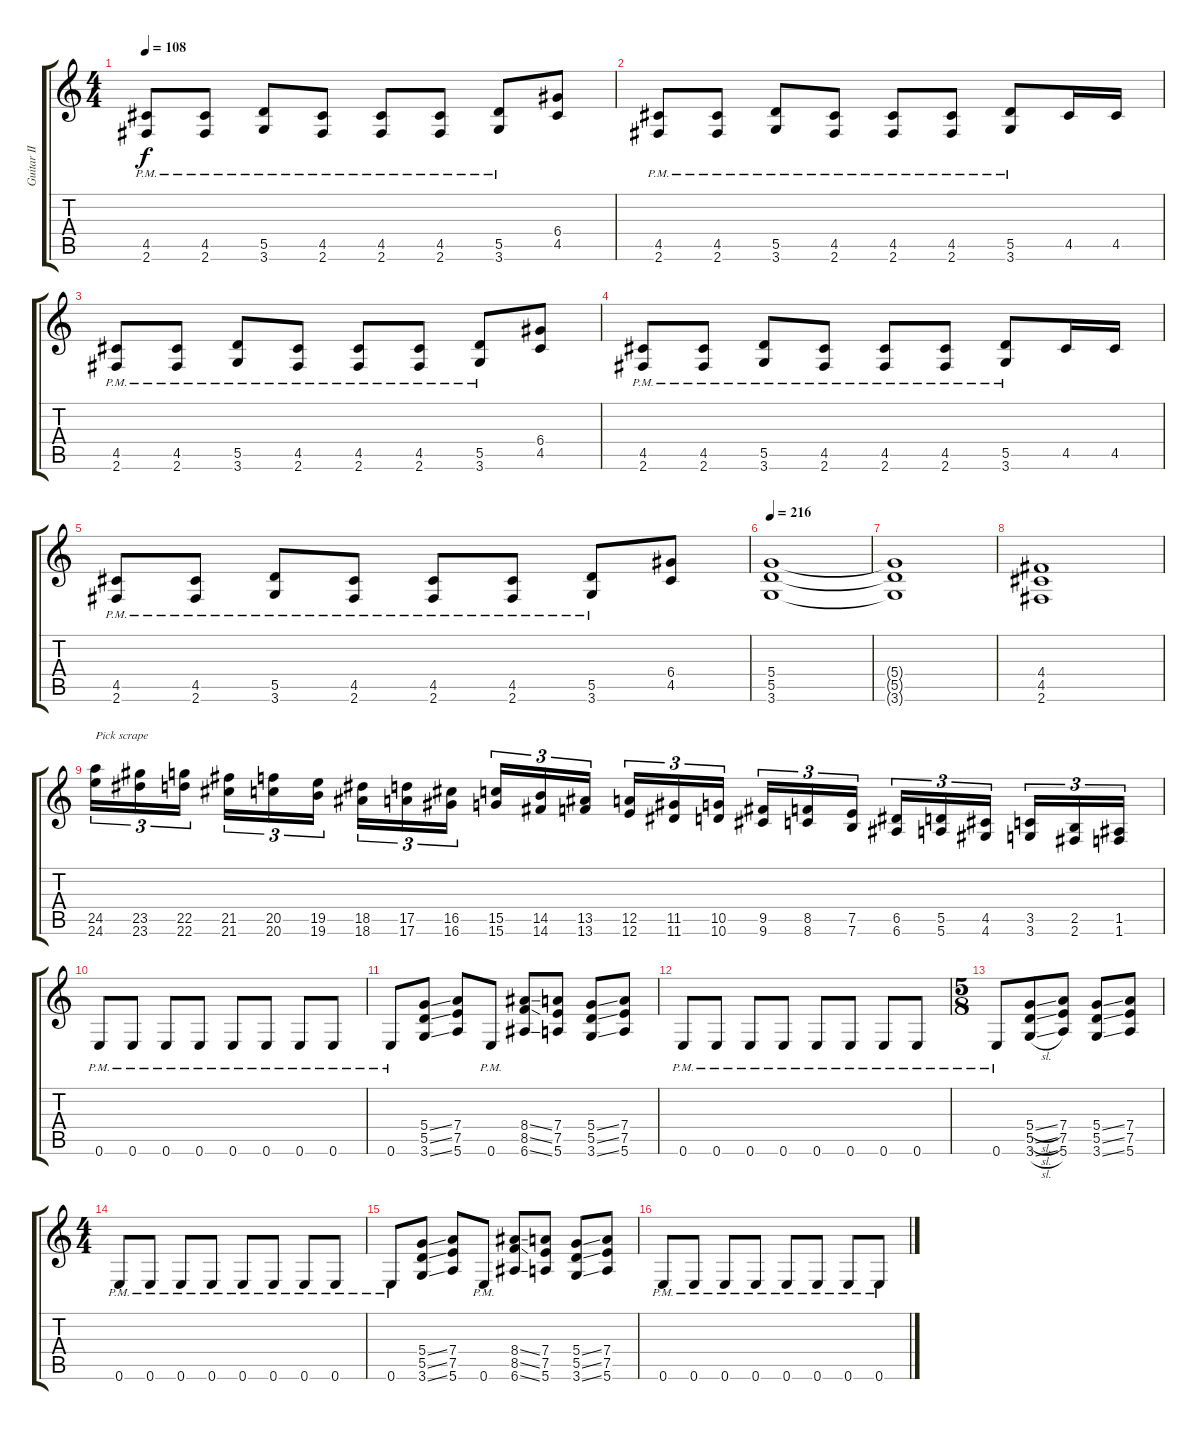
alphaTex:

\track ("Guitar II" "Guitar II") {instrument distortionguitar}
\staff {score tabs}
\tuning (E4 B3 G3 D3 A2 E2) {hide}
\ts (4 4)
\tempo 108
\clef g2
\ks c
(4.5{pm} 2.6{pm}).8{dy f} (4.5{pm} 2.6{pm}).8 (5.5{pm} 3.6{pm}).8 (4.5{pm} 2.6{pm}).8 (4.5{pm} 2.6{pm}).8 (4.5{pm} 2.6{pm}).8 (5.5{pm} 3.6{pm}).8 (6.4 4.5).8 |
(4.5{pm} 2.6{pm}).8 (4.5{pm} 2.6{pm}).8 (5.5{pm} 3.6{pm}).8 (4.5{pm} 2.6{pm}).8 (4.5{pm} 2.6{pm}).8 (4.5{pm} 2.6{pm}).8 (5.5{pm} 3.6{pm}).8 4.5.16 4.5.16 |
(4.5{pm} 2.6{pm}).8 (4.5{pm} 2.6{pm}).8 (5.5{pm} 3.6{pm}).8 (4.5{pm} 2.6{pm}).8 (4.5{pm} 2.6{pm}).8 (4.5{pm} 2.6{pm}).8 (5.5{pm} 3.6{pm}).8 (6.4 4.5).8 |
(4.5{pm} 2.6{pm}).8 (4.5{pm} 2.6{pm}).8 (5.5{pm} 3.6{pm}).8 (4.5{pm} 2.6{pm}).8 (4.5{pm} 2.6{pm}).8 (4.5{pm} 2.6{pm}).8 (5.5{pm} 3.6{pm}).8 4.5.16 4.5.16 |
(4.5{pm} 2.6{pm}).8 (4.5{pm} 2.6{pm}).8 (5.5{pm} 3.6{pm}).8 (4.5{pm} 2.6{pm}).8 (4.5{pm} 2.6{pm}).8 (4.5{pm} 2.6{pm}).8 (5.5{pm} 3.6{pm}).8 (6.4 4.5).8 |
\tempo 216
(5.4 5.5 3.6).1 |
(5.4{t} 5.5{t} 3.6{t}).1 |
(4.4 4.5 2.6).1 |
(24.5 24.6).16{tu (3 2) txt "Pick scrape" instrument guitarfretnoise} (23.5 23.6).16{tu (3 2)} (22.5 22.6).16{tu (3 2) beam splitsecondary} (21.5 21.6).16{tu (3 2)} (20.5 20.6).16{tu (3 2)} (19.5 19.6).16{tu (3 2)} (18.5 18.6).16{tu (3 2)} (17.5 17.6).16{tu (3 2)} (16.5 16.6).16{tu (3 2) beam splitsecondary} (15.5 15.6).16{tu (3 2)} (14.5 14.6).16{tu (3 2)} (13.5 13.6).16{tu (3 2)} (12.5 12.6).16{tu (3 2)} (11.5 11.6).16{tu (3 2)} (10.5 10.6).16{tu (3 2) beam splitsecondary} (9.5 9.6).16{tu (3 2)} (8.5 8.6).16{tu (3 2)} (7.5 7.6).16{tu (3 2)} (6.5 6.6).16{tu (3 2)} (5.5 5.6).16{tu (3 2)} (4.5 4.6).16{tu (3 2) beam splitsecondary} (3.5 3.6).16{tu (3 2)} (2.5 2.6).16{tu (3 2)} (1.5 1.6).16{tu (3 2)} |
0.6{pm}.8{volume 14 instrument distortionguitar} 0.6{pm}.8 0.6{pm}.8 0.6{pm}.8 0.6{pm}.8 0.6{pm}.8 0.6{pm}.8 0.6{pm}.8 |
0.6{pm}.8 (5.4{ss} 5.5{ss} 3.6{ss}).8 (7.4 7.5 5.6).8 0.6{pm}.8 (8.4{ss} 8.5{ss} 6.6{ss}).8 (7.4 7.5 5.6).8 (5.4{ss} 5.5{ss} 3.6{ss}).8 (7.4 7.5 5.6).8 |
0.6{pm}.8 0.6{pm}.8 0.6{pm}.8 0.6{pm}.8 0.6{pm}.8 0.6{pm}.8 0.6{pm}.8 0.6{pm}.8 |
\ts (5 8)
0.6{pm}.8 (5.4{sl} 5.5{sl} 3.6{sl}).8 (7.4 7.5 5.6).8 (5.4{ss} 5.5{ss} 3.6{ss}).8 (7.4 7.5 5.6).8 |
\ts (4 4)
0.6{pm}.8 0.6{pm}.8 0.6{pm}.8 0.6{pm}.8 0.6{pm}.8 0.6{pm}.8 0.6{pm}.8 0.6{pm}.8 |
0.6{pm}.8 (5.4{ss} 5.5{ss} 3.6{ss}).8 (7.4 7.5 5.6).8 0.6{pm}.8 (8.4{ss} 8.5{ss} 6.6{ss}).8 (7.4 7.5 5.6).8 (5.4{ss} 5.5{ss} 3.6{ss}).8 (7.4 7.5 5.6).8 |
0.6{pm}.8 0.6{pm}.8 0.6{pm}.8 0.6{pm}.8 0.6{pm}.8 0.6{pm}.8 0.6{pm}.8 0.6{pm}.8
